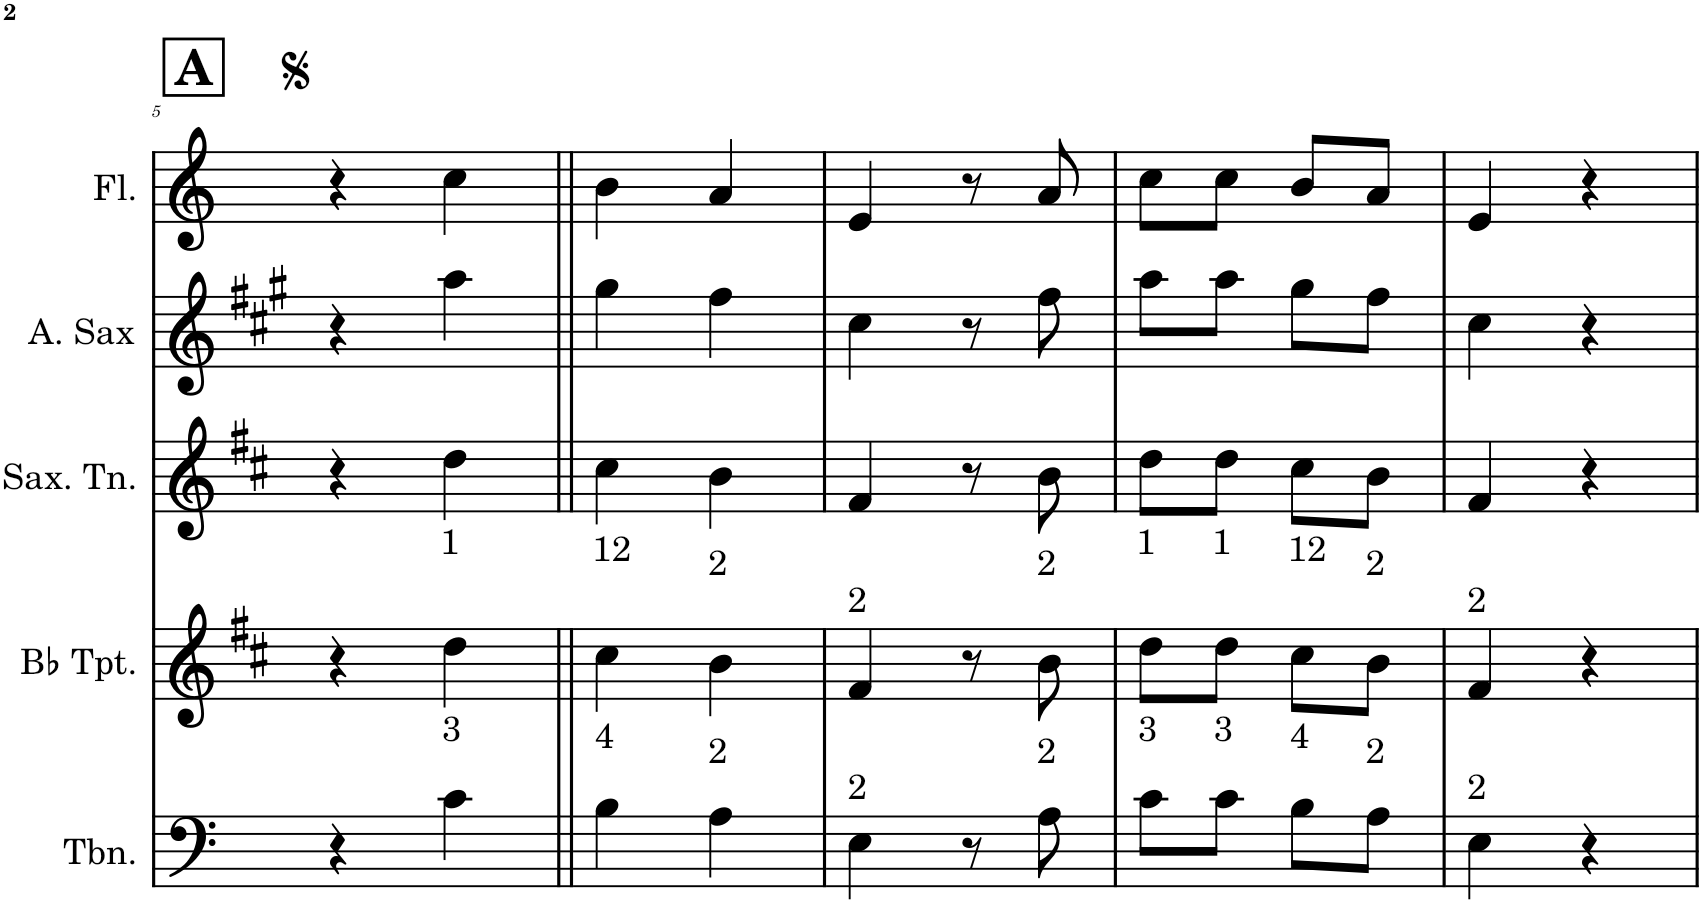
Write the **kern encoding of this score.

**kern	**kern	**kern	**kern	**kern
*part5	*part4	*part3	*part2	*part1
*staff5	*staff4	*staff3	*staff2	*staff1
*I"Trombone	*I"Bb Trumpet	*I"Saxofone Tenor	*I"Saxofone Alto	*I"Flauta Transversal
*I'Tbn.	*I'Bb Tpt.	*I'Sax. Tn.	*	*I'Fl.
!!LO:PB:g=z
*clefF4	*clefG2	*clefG2	*clefG2	*clefG2
*	*Trd1c2	*Trd8c14	*Trd5c9	*
*k[]	*k[f#c#]	*k[f#c#]	*k[f#c#g#]	*k[]
*M2/4	*M2/4	*M2/4	*M2/4	*M2/4
!!LO:REH:place=s1:a:B:cj:fs=14:t=A
=5	=5	=5	=5	=5
4r	4r	4r	4r	4r
!	!LO:TX:a:t=1	!	!	!
!LO:TX:a:t=3	!	!	!	!
4c\	4dd\	4dd\	4aa\	4cc\
=6||	=6||	=6||	=6||	=6||
!	!LO:TX:a:t=12	!	!	!
!LO:TX:a:t=4	!	!	!	!
4B\	4cc#\	4cc#\	4gg#\	4b\
!	!LO:TX:a:t=2	!	!	!
!LO:TX:a:t=2	!	!	!	!
4A\	4b\	4b\	4ff#\	4a/
=7	=7	=7	=7	=7
!	!LO:TX:a:t=2	!	!	!
!LO:TX:a:t=2	!	!	!	!
4E\	4f#/	4f#/	4cc#\	4e/
8r	8r	8r	8r	8r
!	!LO:TX:a:t=2	!	!	!
!LO:TX:a:t=2	!	!	!	!
8A\	8b\	8b\	8ff#\	8a/
=8	=8	=8	=8	=8
!	!LO:TX:a:t=1	!	!	!
!LO:TX:a:t=3	!	!	!	!
8c\L	8dd\L	8dd\L	8aa\L	8cc\L
!	!LO:TX:a:t=1	!	!	!
!LO:TX:a:t=3	!	!	!	!
8c\J	8dd\J	8dd\J	8aa\J	8cc\J
!	!LO:TX:a:t=12	!	!	!
!LO:TX:a:t=4	!	!	!	!
8B\L	8cc#\L	8cc#\L	8gg#\L	8b/L
!	!LO:TX:a:t=2	!	!	!
!LO:TX:a:t=2	!	!	!	!
8A\J	8b\J	8b\J	8ff#\J	8a/J
=9	=9	=9	=9	=9
!	!LO:TX:a:t=2	!	!	!
!LO:TX:a:t=2	!	!	!	!
4E\	4f#/	4f#/	4cc#\	4e/
4r	4r	4r	4r	4r
=	=	=	=	=
*-	*-	*-	*-	*-
